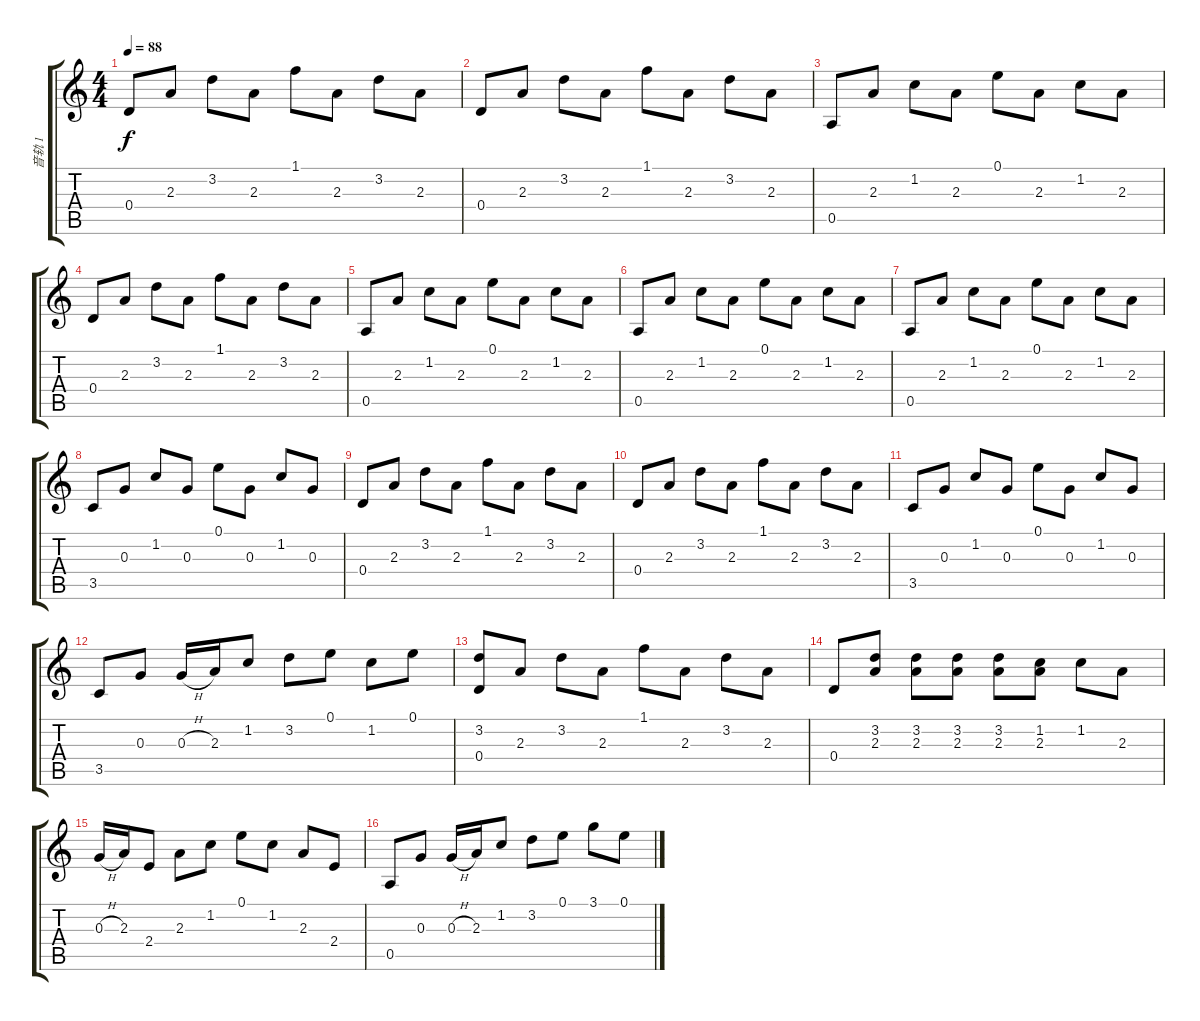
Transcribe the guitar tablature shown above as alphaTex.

\track ("音轨 1" "音轨 1") {instrument acousticguitarnylon}
\staff {score tabs}
\tuning (E4 B3 G3 D3 A2 E2) {hide}
\ts (4 4)
\tempo 88
\clef g2
\ks c
0.4.8{dy f} 2.3.8 3.2.8 2.3.8 1.1.8 2.3.8 3.2.8 2.3.8 |
0.4.8 2.3.8 3.2.8 2.3.8 1.1.8 2.3.8 3.2.8 2.3.8 |
0.5.8 2.3.8 1.2.8 2.3.8 0.1.8 2.3.8 1.2.8 2.3.8 |
0.4.8 2.3.8 3.2.8 2.3.8 1.1.8 2.3.8 3.2.8 2.3.8 |
0.5.8 2.3.8 1.2.8 2.3.8 0.1.8 2.3.8 1.2.8 2.3.8 |
0.5.8 2.3.8 1.2.8 2.3.8 0.1.8 2.3.8 1.2.8 2.3.8 |
0.5.8 2.3.8 1.2.8 2.3.8 0.1.8 2.3.8 1.2.8 2.3.8 |
3.5.8 0.3.8 1.2.8 0.3.8 0.1.8 0.3.8 1.2.8 0.3.8 |
0.4.8 2.3.8 3.2.8 2.3.8 1.1.8 2.3.8 3.2.8 2.3.8 |
0.4.8 2.3.8 3.2.8 2.3.8 1.1.8 2.3.8 3.2.8 2.3.8 |
3.5.8 0.3.8 1.2.8 0.3.8 0.1.8 0.3.8 1.2.8 0.3.8 |
3.5.8 0.3.8 0.3{h}.16 2.3.16 1.2.8 3.2.8 0.1.8 1.2.8 0.1.8 |
(3.2 0.4).8 2.3.8 3.2.8 2.3.8 1.1.8 2.3.8 3.2.8 2.3.8 |
0.4.8 (3.2 2.3).8 (3.2 2.3).8 (3.2 2.3).8 (3.2 2.3).8 (1.2 2.3).8 1.2.8 2.3.8 |
0.3{h}.16 2.3.16 2.4.8 2.3.8 1.2.8 0.1.8 1.2.8 2.3.8 2.4.8 |
0.5.8 0.3.8 0.3{h}.16 2.3.16 1.2.8 3.2.8 0.1.8 3.1.8 0.1.8
